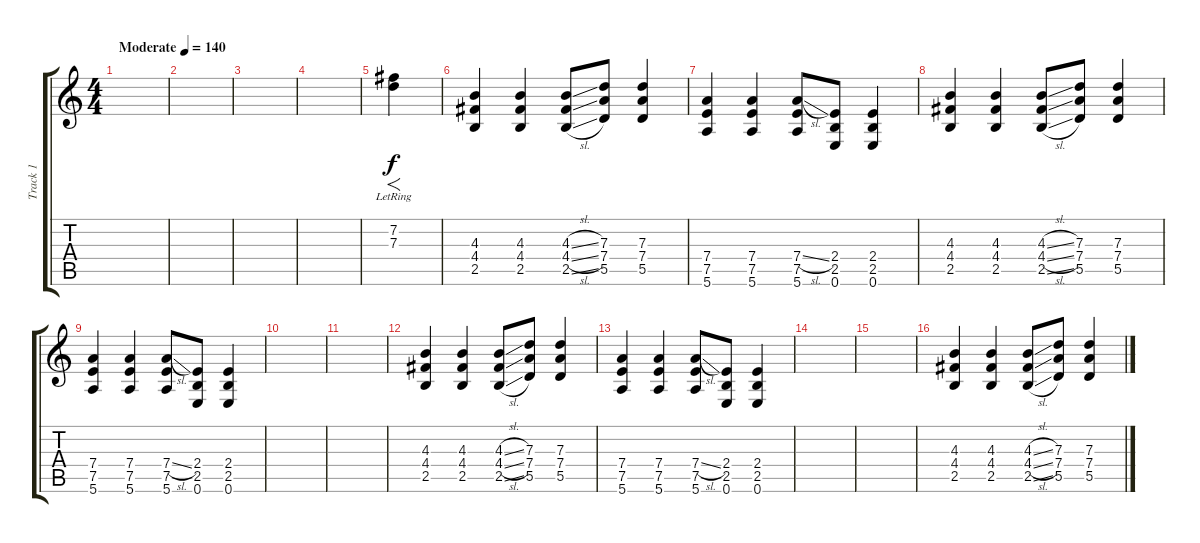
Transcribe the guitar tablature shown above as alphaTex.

\track ("Track 1" "Track 1") {instrument distortionguitar}
\staff {score tabs}
\tuning (E4 B3 G3 D3 A2 E2) {hide}
\ts (4 4)
\tempo (140 "Moderate")
\clef g2
\ks c
|
|
|
|
(7.2{lr} 7.3).4{f} |
(4.3 4.4 2.5).4 (4.3 4.4 2.5).4 (4.3{sl} 4.4{sl} 2.5{sl}).8 (7.3 7.4 5.5).8 (7.3 7.4 5.5).4 |
(7.4 7.5 5.6).4 (7.4 7.5 5.6).4 (7.4{sl} 7.5 5.6).8 (2.4 2.5 0.6).8 (2.4 2.5 0.6).4 |
(4.3 4.4 2.5).4 (4.3 4.4 2.5).4 (4.3{sl} 4.4{sl} 2.5{sl}).8 (7.3 7.4 5.5).8 (7.3 7.4 5.5).4 |
(7.4 7.5 5.6).4 (7.4 7.5 5.6).4 (7.4{sl} 7.5 5.6).8 (2.4 2.5 0.6).8 (2.4 2.5 0.6).4 |
|
|
(4.3 4.4 2.5).4 (4.3 4.4 2.5).4 (4.3{sl} 4.4{sl} 2.5{sl}).8 (7.3 7.4 5.5).8 (7.3 7.4 5.5).4 |
(7.4 7.5 5.6).4 (7.4 7.5 5.6).4 (7.4{sl} 7.5 5.6).8 (2.4 2.5 0.6).8 (2.4 2.5 0.6).4 |
|
|
(4.3 4.4 2.5).4 (4.3 4.4 2.5).4 (4.3{sl} 4.4{sl} 2.5{sl}).8 (7.3 7.4 5.5).8 (7.3 7.4 5.5).4
